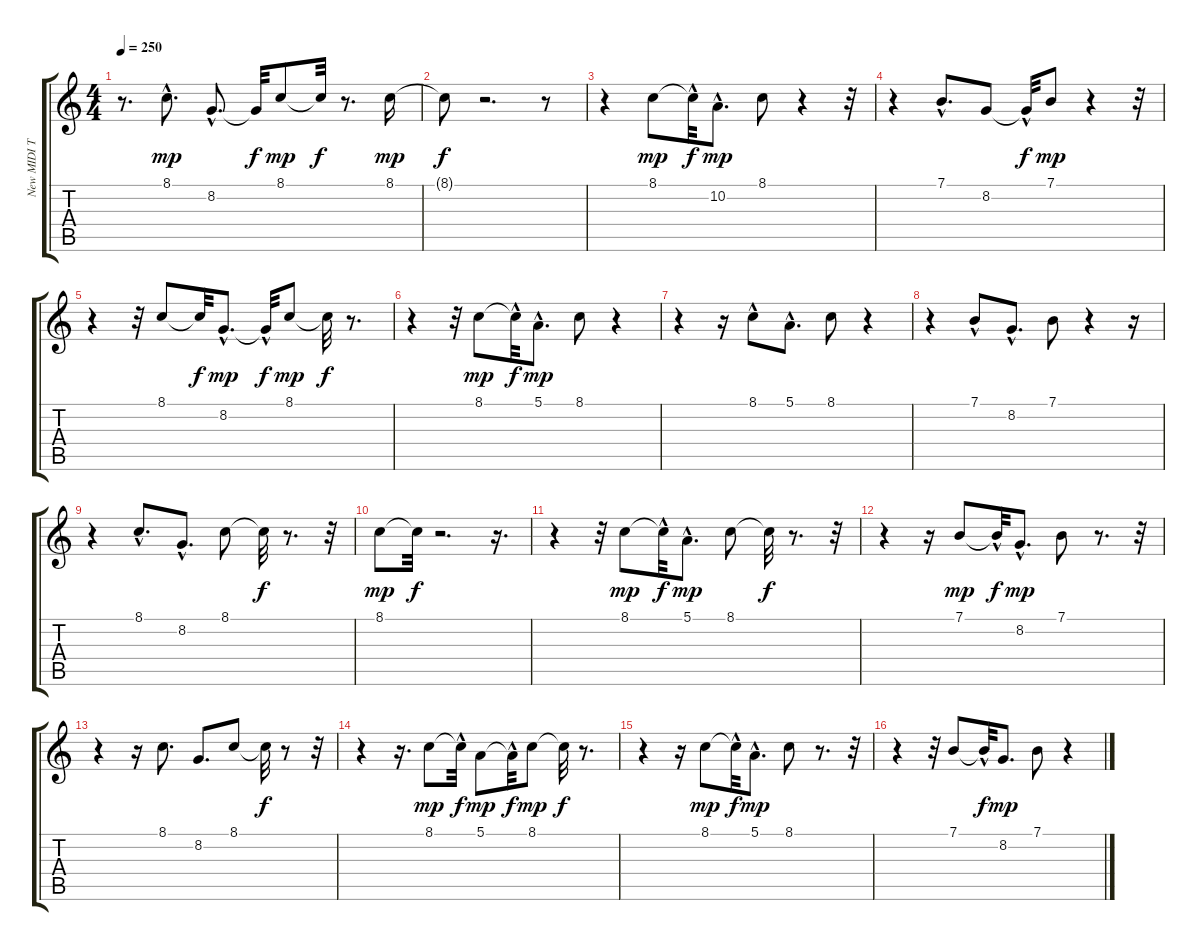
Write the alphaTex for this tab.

\track ("New MIDI Track" "New MIDI T") {instrument xylophone}
\staff {score tabs}
\tuning (E4 B3 G3 D3 A2 E2) {hide}
\ts (4 4)
\tempo 250
\clef g2
\ks c
r.8{d dy f} 8.1{hac}.8{d dy mp} 8.2{hac}.8{d} 8.2{t}.32{dy f} 8.1.8{dy mp} 8.1{t}.32{dy f} r.8{d} 8.1.16{dy mp} |
8.1{t}.8{dy f} r.2{d} r.8 |
r.4 8.1.8{dy mp} 8.1{hac t}.32{dy f} 10.2{hac}.8{d dy mp} 8.1.8 r.4 r.32 |
r.4 7.1{hac}.8{d} 8.2.8 8.2{hac t}.32{dy f} 7.1.8{dy mp} r.4 r.32 |
r.4 r.32 8.1.8 8.1{t}.32{dy f} 8.2{hac}.8{d dy mp} 8.2{hac t}.32{dy f} 8.1.8{dy mp} 8.1{t}.32{dy f} r.8{d} |
r.4 r.32 8.1.8{dy mp} 8.1{hac t}.32{dy f} 5.1{hac}.8{d dy mp} 8.1.8 r.4 |
r.4 r.16 8.1{hac}.8 5.1{hac}.8{d} 8.1.8 r.4 |
r.4 7.1{hac}.8 8.2{hac}.8{d} 7.1.8 r.4 r.16 |
r.4 8.1{hac}.8{d} 8.2{hac}.8{d} 8.1.8 8.1{t}.32{dy f} r.8{d} r.32 |
8.1.8{dy mp} 8.1{t}.32{dy f} r.2{d} r.16{d} |
r.4 r.32 8.1.8{dy mp} 8.1{hac t}.32{dy f} 5.1{hac}.8{d dy mp} 8.1.8 8.1{t}.32{dy f} r.8{d} r.32 |
r.4 r.16 7.1.8{dy mp} 7.1{hac t}.32{dy f} 8.2{hac}.8{d dy mp} 7.1.8 r.8{d} r.32 |
r.4 r.16 8.1.8{d} 8.2.8{d} 8.1.8 8.1{t}.32{dy f} r.8 r.32 |
r.4 r.16{d} 8.1.8{dy mp} 8.1{hac t}.32{dy f} 5.1.8{dy mp} 5.1{hac t}.32{dy f} 8.1.8{dy mp} 8.1{t}.32{dy f} r.8{d} |
r.4 r.16 8.1.8{dy mp} 8.1{hac t}.32{dy f} 5.1{hac}.8{d dy mp} 8.1.8 r.8{d} r.32 |
r.4 r.32 7.1.8 7.1{hac t}.32{dy f} 8.2.8{d dy mp} 7.1.8 r.4
